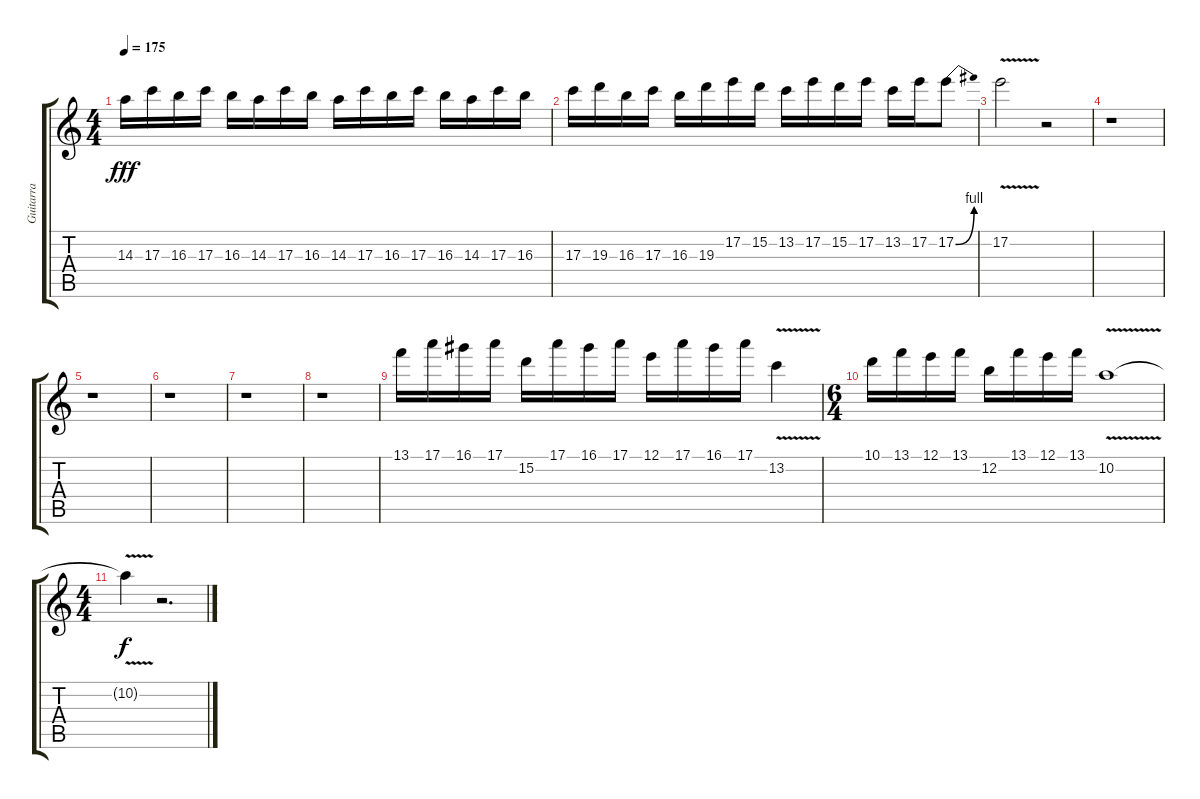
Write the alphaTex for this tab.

\track ("Guitarra" "Guitarra") {instrument distortionguitar}
\staff {score tabs}
\tuning (E4 B3 G3 D3 A2 E2) {hide}
\ts (4 4)
\tempo 175
\clef g2
\ks c
14.3.16{dy fff} 17.3.16 16.3.16 17.3.16 16.3.16 14.3.16 17.3.16 16.3.16 14.3.16 17.3.16 16.3.16 17.3.16 16.3.16 14.3.16 17.3.16 16.3.16 |
17.3.16 19.3.16 16.3.16 17.3.16 16.3.16 19.3.16 17.2.16 15.2.16 13.2.16 17.2.16 15.2.16 17.2.16 13.2.16 17.2.16 17.2{be (bend 0 0 60 4)}.8 |
17.2{v}.2 r.2 |
r.1 |
r.1 |
r.1 |
r.1 |
r.1 |
13.1.16 17.1.16 16.1.16 17.1.16 15.2.16 17.1.16 16.1.16 17.1.16 12.1.16 17.1.16 16.1.16 17.1.16 13.2{v}.4 |
\ts (6 4)
10.1.16 13.1.16 12.1.16 13.1.16 12.2.16 13.1.16 12.1.16 13.1.16 10.2{v}.1 |
\ts (4 4)
10.2{t}.4{dy f} r.2{d}
